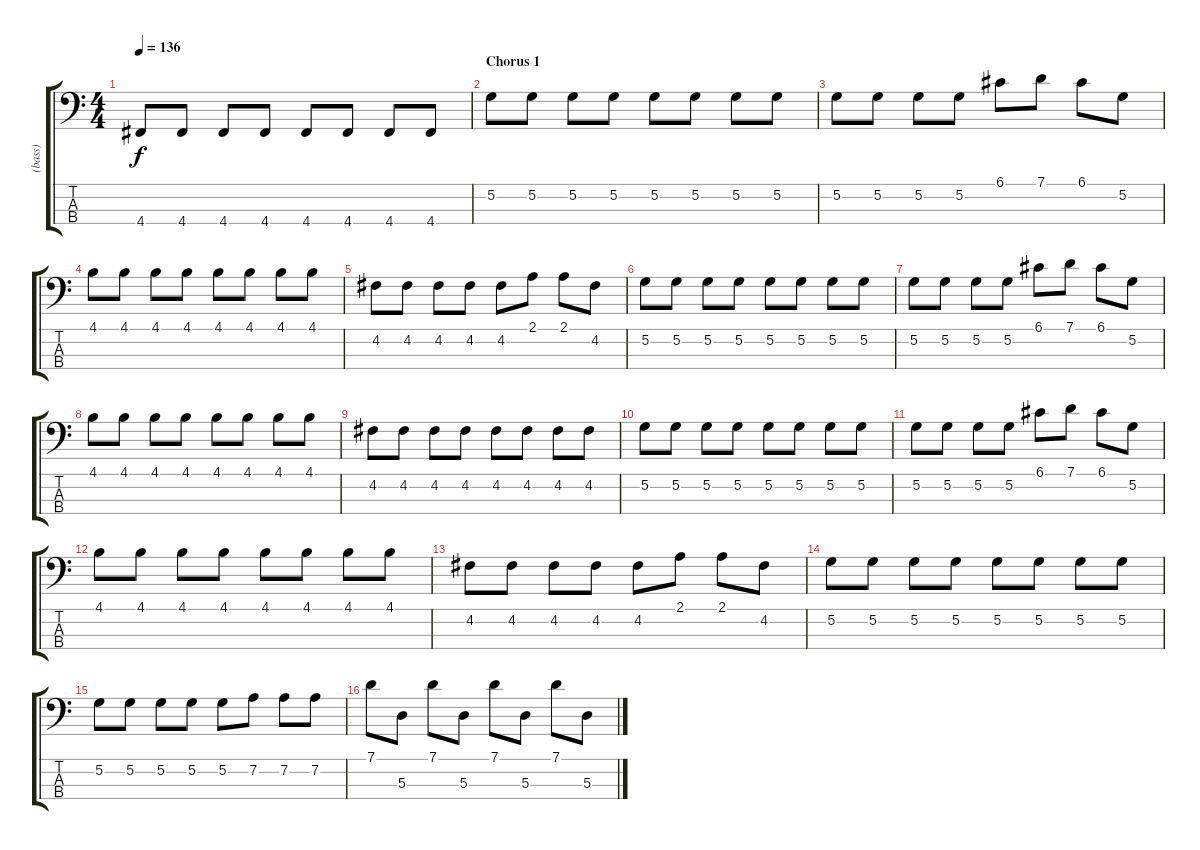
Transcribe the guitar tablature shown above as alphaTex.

\track ("(bass)" "(bass)") {instrument electricbasspick}
\staff {score tabs}
\tuning (G2 D2 A1 D1) {hide}
\ts (4 4)
\tempo 136
\clef f4
\ks c
4.4.8{dy f} 4.4.8 4.4.8 4.4.8 4.4.8 4.4.8 4.4.8 4.4.8 |
\section ("" "Chorus 1")
5.2.8 5.2.8 5.2.8 5.2.8 5.2.8 5.2.8 5.2.8 5.2.8 |
5.2.8 5.2.8 5.2.8 5.2.8 6.1.8 7.1.8 6.1.8 5.2.8 |
4.1.8 4.1.8 4.1.8 4.1.8 4.1.8 4.1.8 4.1.8 4.1.8 |
4.2.8 4.2.8 4.2.8 4.2.8 4.2.8 2.1.8 2.1.8 4.2.8 |
5.2.8 5.2.8 5.2.8 5.2.8 5.2.8 5.2.8 5.2.8 5.2.8 |
5.2.8 5.2.8 5.2.8 5.2.8 6.1.8 7.1.8 6.1.8 5.2.8 |
4.1.8 4.1.8 4.1.8 4.1.8 4.1.8 4.1.8 4.1.8 4.1.8 |
4.2.8 4.2.8 4.2.8 4.2.8 4.2.8 4.2.8 4.2.8 4.2.8 |
5.2.8 5.2.8 5.2.8 5.2.8 5.2.8 5.2.8 5.2.8 5.2.8 |
5.2.8 5.2.8 5.2.8 5.2.8 6.1.8 7.1.8 6.1.8 5.2.8 |
4.1.8 4.1.8 4.1.8 4.1.8 4.1.8 4.1.8 4.1.8 4.1.8 |
4.2.8 4.2.8 4.2.8 4.2.8 4.2.8 2.1.8 2.1.8 4.2.8 |
5.2.8 5.2.8 5.2.8 5.2.8 5.2.8 5.2.8 5.2.8 5.2.8 |
5.2.8 5.2.8 5.2.8 5.2.8 5.2.8 7.2.8 7.2.8 7.2.8 |
7.1.8 5.3.8 7.1.8 5.3.8 7.1.8 5.3.8 7.1.8 5.3.8
